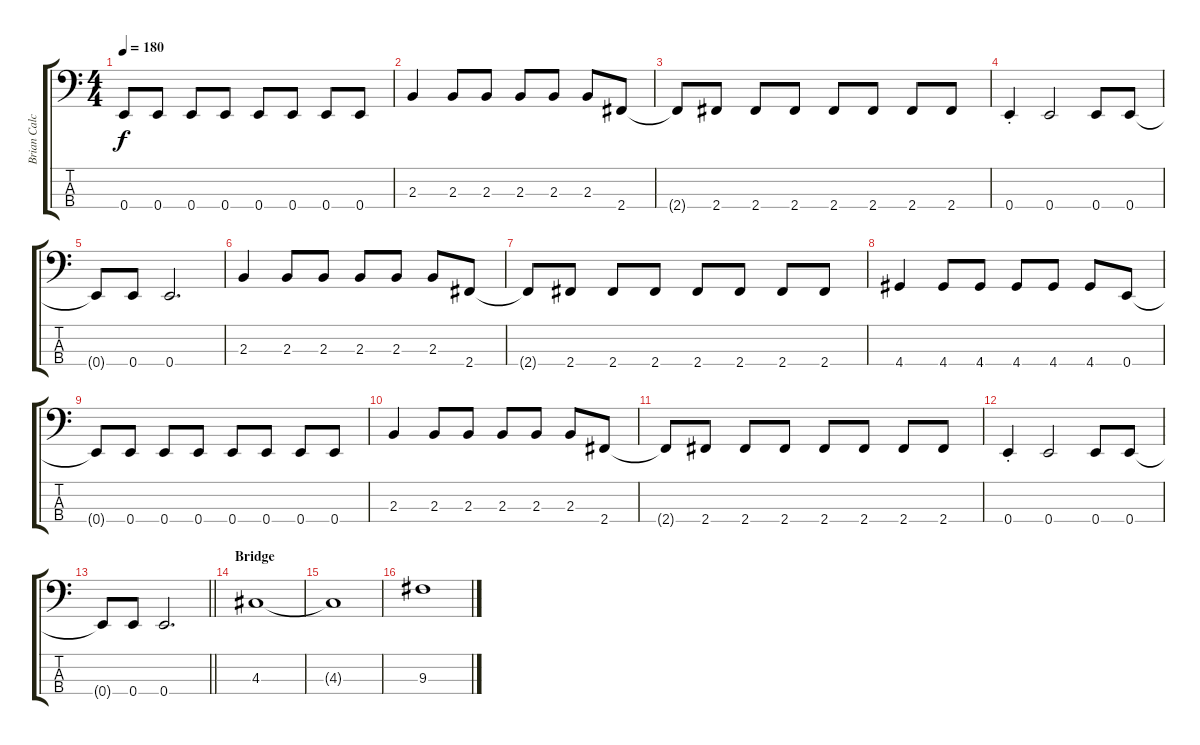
\track ("Brian Calcara" "Brian Calc") {instrument electricbasspick}
\staff {score tabs}
\tuning (G2 D2 A1 E1) {hide}
\ts (4 4)
\tempo 180
\clef f4
\ks c
0.4{t}.8{dy f} 0.4.8 0.4.8 0.4.8 0.4.8 0.4.8 0.4.8 0.4.8 |
2.3.4 2.3.8 2.3.8 2.3.8 2.3.8 2.3.8 2.4.8 |
2.4{t}.8 2.4.8 2.4.8 2.4.8 2.4.8 2.4.8 2.4.8 2.4.8 |
0.4{st}.4 0.4.2 0.4.8 0.4.8 |
0.4{t}.8 0.4.8 0.4.2{d} |
2.3.4 2.3.8 2.3.8 2.3.8 2.3.8 2.3.8 2.4.8 |
2.4{t}.8 2.4.8 2.4.8 2.4.8 2.4.8 2.4.8 2.4.8 2.4.8 |
4.4.4 4.4.8 4.4.8 4.4.8 4.4.8 4.4.8 0.4.8 |
0.4{t}.8 0.4.8 0.4.8 0.4.8 0.4.8 0.4.8 0.4.8 0.4.8 |
2.3.4 2.3.8 2.3.8 2.3.8 2.3.8 2.3.8 2.4.8 |
2.4{t}.8 2.4.8 2.4.8 2.4.8 2.4.8 2.4.8 2.4.8 2.4.8 |
0.4{st}.4 0.4.2 0.4.8 0.4.8 |
\barLineRight lightlight
0.4{t}.8 0.4.8 0.4.2{d} |
\section ("" "Bridge")
4.3.1 |
4.3{t}.1 |
9.3.1
